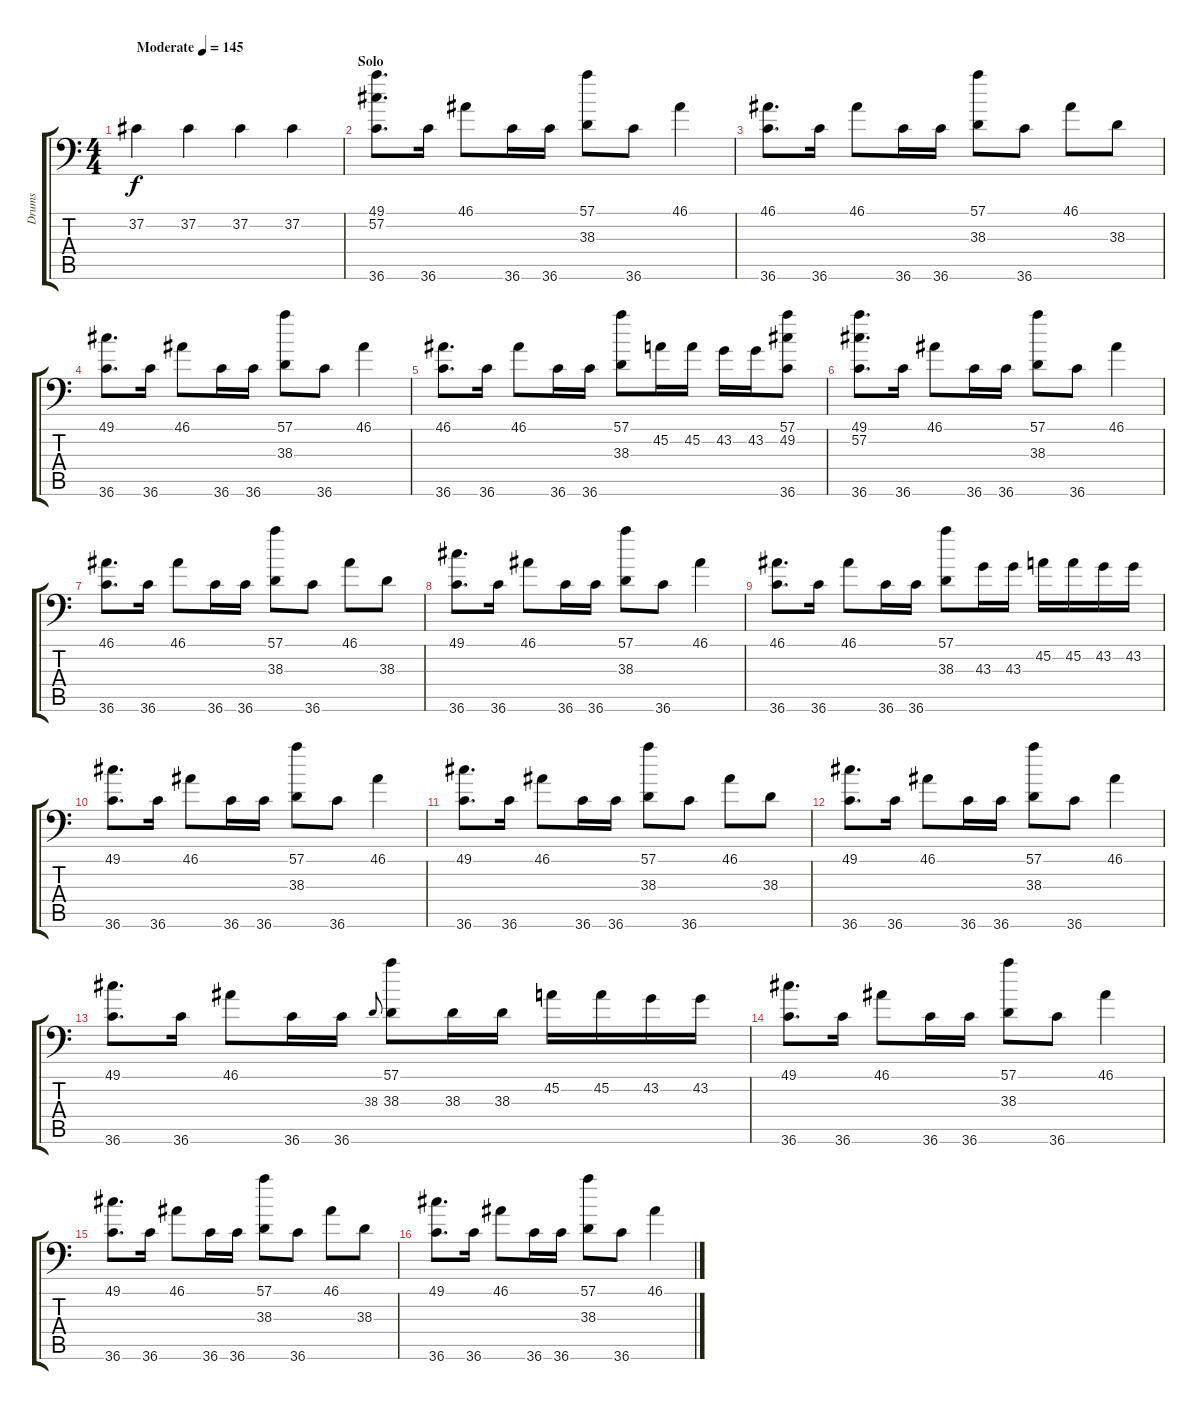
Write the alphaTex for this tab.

\track ("Drums" "Drums") {instrument acousticgrandpiano}
\staff {score tabs}
\tuning (C-1 C-1 C-1 C-1 C-1 C-1) {hide}
\ts (4 4)
\tempo (145 "Moderate")
\clef f4
\ks c
37.2.4{dy f instrument acousticgrandpiano} 37.2.4 37.2.4 37.2.4 |
\section ("" "Solo")
(49.1 57.2 36.6).8{d} 36.6.16 46.1.8 36.6.16 36.6.16 (57.1 38.3).8 36.6.8 46.1.4 |
(46.1 36.6).8{d} 36.6.16 46.1.8 36.6.16 36.6.16 (57.1 38.3).8 36.6.8 46.1.8 38.3.8 |
(49.1 36.6).8{d} 36.6.16 46.1.8 36.6.16 36.6.16 (57.1 38.3).8 36.6.8 46.1.4 |
(46.1 36.6).8{d} 36.6.16 46.1.8 36.6.16 36.6.16 (57.1 38.3).8 45.2.16 45.2.16 43.2.16 43.2.16 (57.1 49.2 36.6).8 |
(49.1 57.2 36.6).8{d} 36.6.16 46.1.8 36.6.16 36.6.16 (57.1 38.3).8 36.6.8 46.1.4 |
(46.1 36.6).8{d} 36.6.16 46.1.8 36.6.16 36.6.16 (57.1 38.3).8 36.6.8 46.1.8 38.3.8 |
(49.1 36.6).8{d} 36.6.16 46.1.8 36.6.16 36.6.16 (57.1 38.3).8 36.6.8 46.1.4 |
(46.1 36.6).8{d} 36.6.16 46.1.8 36.6.16 36.6.16 (57.1 38.3).8 43.3.16 43.3.16 45.2.16 45.2.16 43.2.16 43.2.16 |
(49.1 36.6).8{d} 36.6.16 46.1.8 36.6.16 36.6.16 (57.1 38.3).8 36.6.8 46.1.4 |
(49.1 36.6).8{d} 36.6.16 46.1.8 36.6.16 36.6.16 (57.1 38.3).8 36.6.8 46.1.8 38.3.8 |
(49.1 36.6).8{d} 36.6.16 46.1.8 36.6.16 36.6.16 (57.1 38.3).8 36.6.8 46.1.4 |
(49.1 36.6).8{d} 36.6.16 46.1.8 36.6.16 36.6.16 38.3.8{gr onbeat} (57.1 38.3).8 38.3.16 38.3.16 45.2.16 45.2.16 43.2.16 43.2.16 |
(49.1 36.6).8{d} 36.6.16 46.1.8 36.6.16 36.6.16 (57.1 38.3).8 36.6.8 46.1.4 |
(49.1 36.6).8{d} 36.6.16 46.1.8 36.6.16 36.6.16 (57.1 38.3).8 36.6.8 46.1.8 38.3.8 |
(49.1 36.6).8{d} 36.6.16 46.1.8 36.6.16 36.6.16 (57.1 38.3).8 36.6.8 46.1.4
